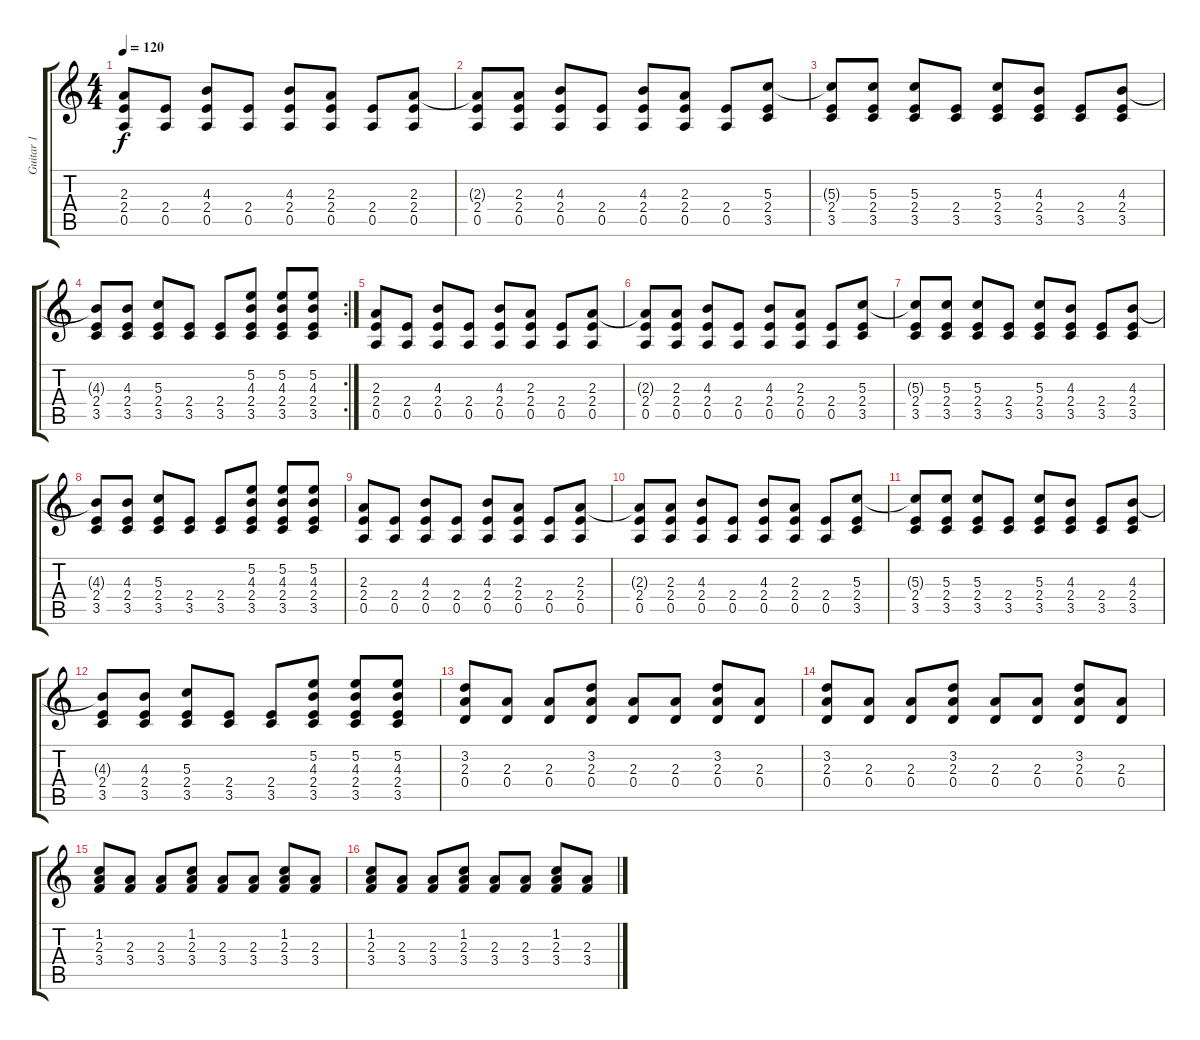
\track ("Guitar 1" "Guitar 1") {instrument distortionguitar}
\staff {score tabs}
\tuning (E4 B3 G3 D3 A2 E2) {hide}
\ts (4 4)
\tempo 120
\clef g2
\ks c
(2.3 2.4 0.5).8{dy f instrument distortionguitar} (2.4 0.5).8 (4.3 2.4 0.5).8 (2.4 0.5).8 (4.3 2.4 0.5).8 (2.3 2.4 0.5).8 (2.4 0.5).8 (2.3 2.4 0.5).8 |
(2.3{t} 2.4 0.5).8 (2.3 2.4 0.5).8 (4.3 2.4 0.5).8 (2.4 0.5).8 (4.3 2.4 0.5).8 (2.3 2.4 0.5).8 (2.4 0.5).8 (5.3 2.4 3.5).8 |
(5.3{t} 2.4 3.5).8 (5.3 2.4 3.5).8 (5.3 2.4 3.5).8 (2.4 3.5).8 (5.3 2.4 3.5).8 (4.3 2.4 3.5).8 (2.4 3.5).8 (4.3 2.4 3.5).8 |
\rc 2
(4.3{t} 2.4 3.5).8 (4.3 2.4 3.5).8 (5.3 2.4 3.5).8 (2.4 3.5).8 (2.4 3.5).8 (5.2 4.3 2.4 3.5).8 (5.2 4.3 2.4 3.5).8 (5.2 4.3 2.4 3.5).8 |
(2.3 2.4 0.5).8 (2.4 0.5).8 (4.3 2.4 0.5).8 (2.4 0.5).8 (4.3 2.4 0.5).8 (2.3 2.4 0.5).8 (2.4 0.5).8 (2.3 2.4 0.5).8 |
(2.3{t} 2.4 0.5).8 (2.3 2.4 0.5).8 (4.3 2.4 0.5).8 (2.4 0.5).8 (4.3 2.4 0.5).8 (2.3 2.4 0.5).8 (2.4 0.5).8 (5.3 2.4 3.5).8 |
(5.3{t} 2.4 3.5).8 (5.3 2.4 3.5).8 (5.3 2.4 3.5).8 (2.4 3.5).8 (5.3 2.4 3.5).8 (4.3 2.4 3.5).8 (2.4 3.5).8 (4.3 2.4 3.5).8 |
(4.3{t} 2.4 3.5).8 (4.3 2.4 3.5).8 (5.3 2.4 3.5).8 (2.4 3.5).8 (2.4 3.5).8 (5.2 4.3 2.4 3.5).8 (5.2 4.3 2.4 3.5).8 (5.2 4.3 2.4 3.5).8 |
(2.3 2.4 0.5).8 (2.4 0.5).8 (4.3 2.4 0.5).8 (2.4 0.5).8 (4.3 2.4 0.5).8 (2.3 2.4 0.5).8 (2.4 0.5).8 (2.3 2.4 0.5).8 |
(2.3{t} 2.4 0.5).8 (2.3 2.4 0.5).8 (4.3 2.4 0.5).8 (2.4 0.5).8 (4.3 2.4 0.5).8 (2.3 2.4 0.5).8 (2.4 0.5).8 (5.3 2.4 3.5).8 |
(5.3{t} 2.4 3.5).8 (5.3 2.4 3.5).8 (5.3 2.4 3.5).8 (2.4 3.5).8 (5.3 2.4 3.5).8 (4.3 2.4 3.5).8 (2.4 3.5).8 (4.3 2.4 3.5).8 |
(4.3{t} 2.4 3.5).8 (4.3 2.4 3.5).8 (5.3 2.4 3.5).8 (2.4 3.5).8 (2.4 3.5).8 (5.2 4.3 2.4 3.5).8 (5.2 4.3 2.4 3.5).8 (5.2 4.3 2.4 3.5).8 |
(3.2 2.3 0.4).8 (2.3 0.4).8 (2.3 0.4).8 (3.2 2.3 0.4).8 (2.3 0.4).8 (2.3 0.4).8 (3.2 2.3 0.4).8 (2.3 0.4).8 |
(3.2 2.3 0.4).8 (2.3 0.4).8 (2.3 0.4).8 (3.2 2.3 0.4).8 (2.3 0.4).8 (2.3 0.4).8 (3.2 2.3 0.4).8 (2.3 0.4).8 |
(1.2 2.3 3.4).8 (2.3 3.4).8 (2.3 3.4).8 (1.2 2.3 3.4).8 (2.3 3.4).8 (2.3 3.4).8 (1.2 2.3 3.4).8 (2.3 3.4).8 |
(1.2 2.3 3.4).8 (2.3 3.4).8 (2.3 3.4).8 (1.2 2.3 3.4).8 (2.3 3.4).8 (2.3 3.4).8 (1.2 2.3 3.4).8 (2.3 3.4).8
